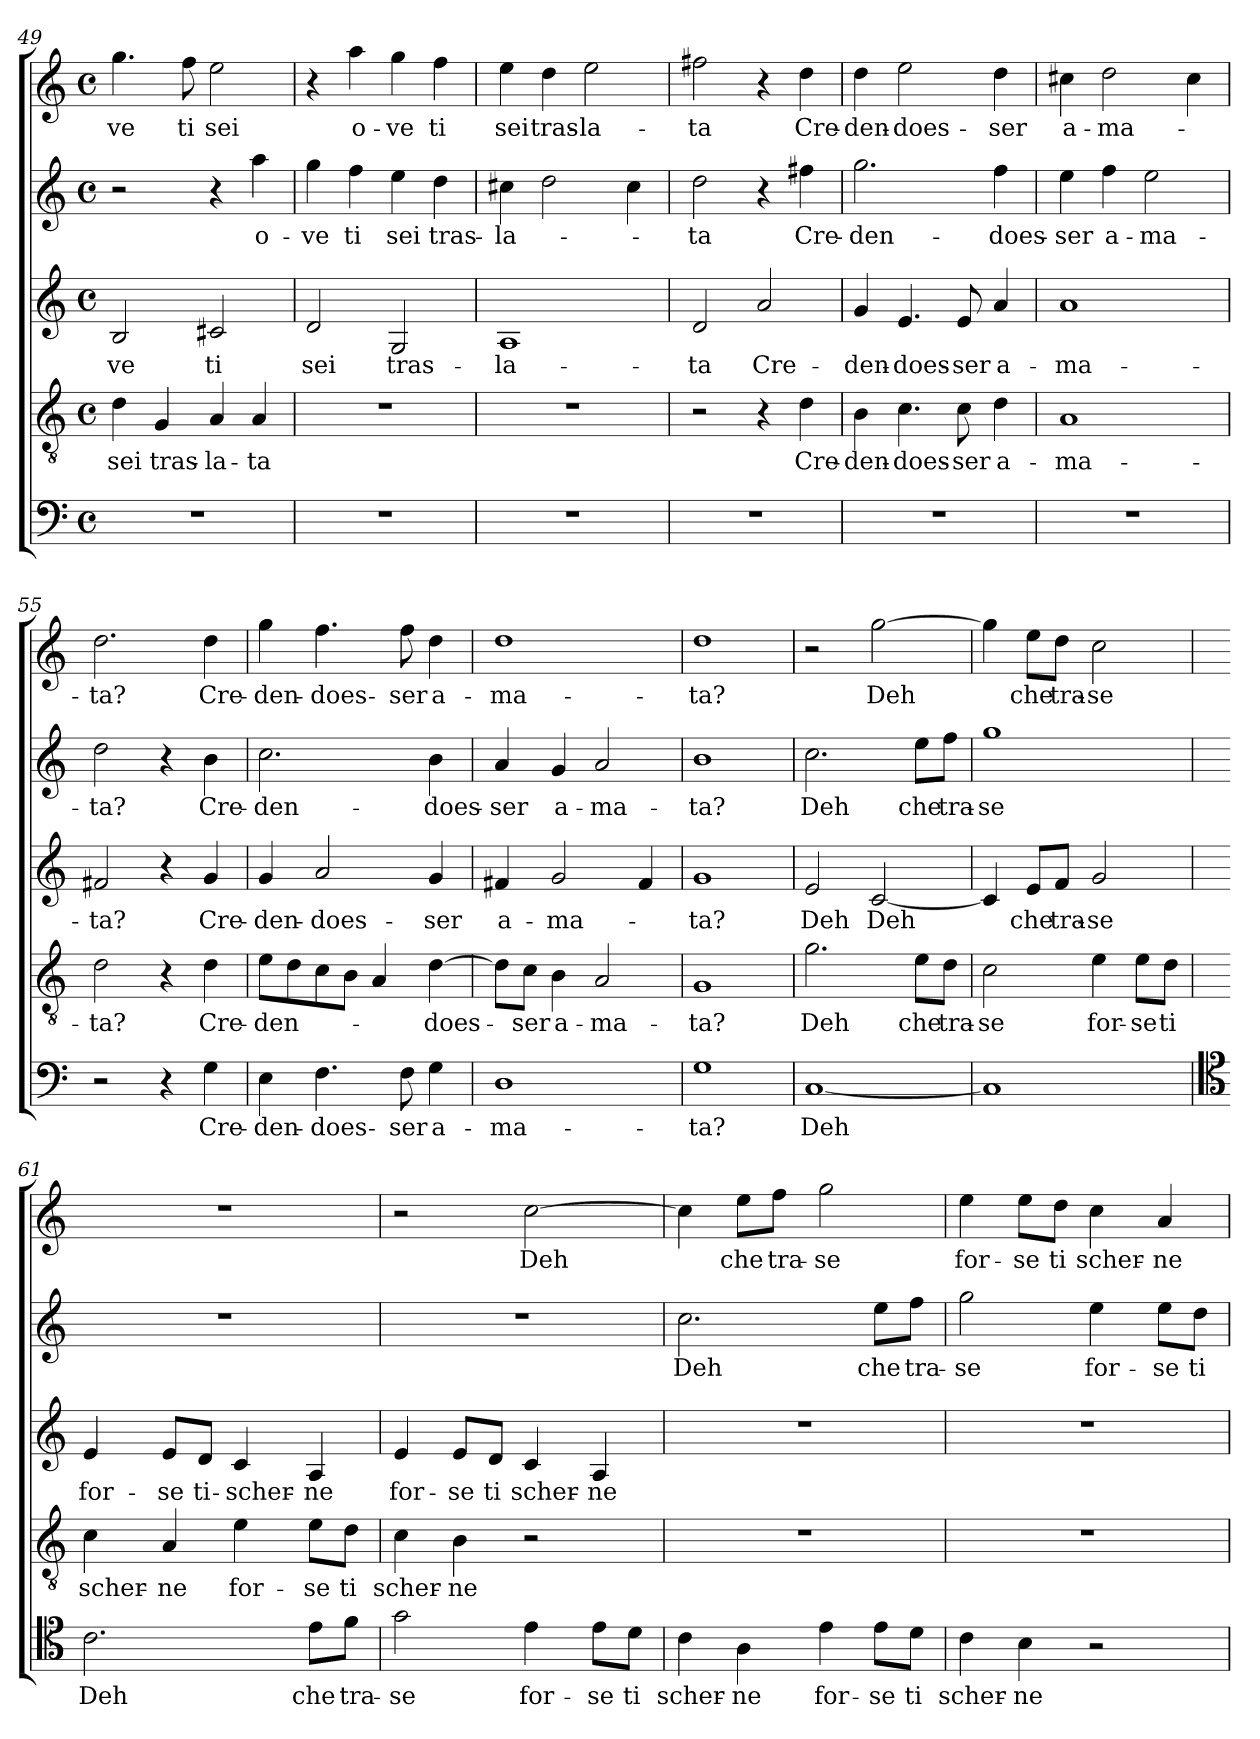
**kern	**text	**kern	**text	**kern	**text	**kern	**text	**kern	**text
*part5	*part5	*part4	*part4	*part3	*part3	*part2	*part2	*part1	*part1
*staff5	*staff5	*staff4	*staff4	*staff3	*staff3	*staff2	*staff2	*staff1	*staff1
*clefF4	*	*clefGv2	*	*clefG2	*	*clefG2	*	*clefG2	*
*k[]	*	*k[]	*	*k[]	*	*k[]	*	*k[]	*
*C:	*	*C:	*	*C:	*	*C:	*	*C:	*
*M4/4	*	*M4/4	*	*M4/4	*	*M4/4	*	*M4/4	*
*met(c)	*	*met(c)	*	*met(c)	*	*met(c)	*	*met(c)	*
=49	=49	=49	=49	=49	=49	=49	=49	=49	=49
1r	.	4d\	sei	2B/	-ve	2r	.	4.gg\	-ve
.	.	4G/	tras-	.	.	.	.	.	.
.	.	.	.	.	.	.	.	8ff\	ti
.	.	4A/	-la-	2c#X/	ti	4r	.	2ee\	sei
.	.	4A/	-ta	.	.	4aa\	o-	.	.
=50	=50	=50	=50	=50	=50	=50	=50	=50	=50
1r	.	1r	.	2d/	sei	4gg\	-ve	4r	.
.	.	.	.	.	.	4ff\	ti	4aa\	o-
.	.	.	.	2G/	tras-	4ee\	sei	4gg\	-ve
.	.	.	.	.	.	4dd\	tras-	4ff\	ti
!!LO:LB:g=z
=51	=51	=51	=51	=51	=51	=51	=51	=51	=51
1r	.	1r	.	1A	-la-	4cc#X\	-la-	4ee\	sei
.	.	.	.	.	.	2dd\	.	4dd\	tras-
.	.	.	.	.	.	.	.	2ee\	-la-
.	.	.	.	.	.	4cc#\	.	.	.
=52	=52	=52	=52	=52	=52	=52	=52	=52	=52
1r	.	2r	.	2d/	-ta	2dd\	-ta	2ff#X\	-ta
.	.	4r	.	2a/	Cre-	4r	.	4r	.
.	.	4d\	Cre-	.	.	4ff#X\	Cre-	4dd\	Cre-
=53	=53	=53	=53	=53	=53	=53	=53	=53	=53
1r	.	4B\	-den-	4g/	-den-	2.gg\	-den-	4dd\	-den-
.	.	4.c\	-does-	4.e/	-does-	.	.	2ee\	-does-
.	.	8c\	-ser	8e/	-ser	.	.	.	.
.	.	4d\	a-	4a/	a-	4ff\	-does-	4dd\	-ser
=54	=54	=54	=54	=54	=54	=54	=54	=54	=54
1r	.	1A	-ma-	1a	-ma-	4ee\	-ser	4cc#X\	a-
.	.	.	.	.	.	4ff\	a-	2dd\	-ma-
.	.	.	.	.	.	2ee\	-ma-	.	.
.	.	.	.	.	.	.	.	4cc#\	.
=55	=55	=55	=55	=55	=55	=55	=55	=55	=55
2r	.	2d\	-ta?	2f#X/	-ta?	2dd\	-ta?	2.dd\	-ta?
4r	.	4r	.	4r	.	4r	.	.	.
4G\	Cre-	4d\	Cre-	4g/	Cre-	4b\	Cre-	4dd\	Cre-
!!LO:LB:g=z
=56	=56	=56	=56	=56	=56	=56	=56	=56	=56
4E\	-den-	8e\L	-den-	4g/	-den-	2.cc\	-den-	4gg\	-den-
.	.	8d\	.	.	.	.	.	.	.
4.F\	-does-	8c\	.	2a/	-does-	.	.	4.ff\	-does-
.	.	8B\J	.	.	.	.	.	.	.
.	.	4A/	.	.	.	.	.	.	.
8F\	-ser	.	.	.	.	.	.	8ff\	-ser
4G\	a-	[4d\	-does-	4g/	-ser	4b\	-does-	4dd\	a-
=57	=57	=57	=57	=57	=57	=57	=57	=57	=57
1D	-ma-	8d\L]	.	4f#X/	a-	4a/	-ser	1dd	-ma-
.	.	8c\J	-ser	.	.	.	.	.	.
.	.	4B\	a-	2g/	-ma-	4g/	a-	.	.
.	.	2A/	-ma-	.	.	2a/	-ma-	.	.
.	.	.	.	4f#/	.	.	.	.	.
=58	=58	=58	=58	=58	=58	=58	=58	=58	=58
1G	-ta?	1G	-ta?	1g	-ta?	1b	-ta?	1dd	-ta?
=59	=59	=59	=59	=59	=59	=59	=59	=59	=59
[1C	Deh	2.g\	Deh	2e/	Deh	2.cc\	Deh	2r	.
.	.	.	.	[2c/	Deh	.	.	[2gg\	Deh
.	.	8e\L	che	.	.	8ee\L	che	.	.
.	.	8d\J	tra-	.	.	8ff\J	tra-	.	.
=60	=60	=60	=60	=60	=60	=60	=60	=60	=60
1C]	.	2c\	-se	4c/]	.	1gg	-se	4gg\]	.
.	.	.	.	8e/L	che	.	.	8ee\L	che
.	.	.	.	8f/J	tra-	.	.	8dd\J	tra-
.	.	4e\	for-	2g/	-se	.	.	2cc\	-se
.	.	8e\L	-se	.	.	.	.	.	.
.	.	8d\J	ti	.	.	.	.	.	.
!!LO:PB:g=z
=61	=61	=61	=61	=61	=61	=61	=61	=61	=61
*clefC4	*	*	*	*	*	*	*	*	*
2.c\	Deh	4c\	scher-	4e/	for-	1r	.	1r	.
.	.	4A/	-ne	8e/L	-se	.	.	.	.
.	.	.	.	8d/J	ti-	.	.	.	.
.	.	4e\	for-	4c/	-scher-	.	.	.	.
8e\L	che	8e\L	-se	4A/	-ne	.	.	.	.
8f\J	tra-	8d\J	ti	.	.	.	.	.	.
=62	=62	=62	=62	=62	=62	=62	=62	=62	=62
2g\	-se	4c\	scher-	4e/	for-	1r	.	2r	.
.	.	4B\	-ne	8e/L	-se	.	.	.	.
.	.	.	.	8d/J	ti	.	.	.	.
4e\	for-	2r	.	4c/	scher-	.	.	[2cc\	Deh
8e\L	-se	.	.	4A/	-ne	.	.	.	.
8d\J	ti	.	.	.	.	.	.	.	.
=63	=63	=63	=63	=63	=63	=63	=63	=63	=63
4c\	scher-	1r	.	1r	.	2.cc\	Deh	4cc\]	.
4A\	-ne	.	.	.	.	.	.	8ee\L	che
.	.	.	.	.	.	.	.	8ff\J	tra-
4e\	for-	.	.	.	.	.	.	2gg\	-se
8e\L	-se	.	.	.	.	8ee\L	che	.	.
8d\J	ti	.	.	.	.	8ff\J	tra-	.	.
=64	=64	=64	=64	=64	=64	=64	=64	=64	=64
4c\	scher-	1r	.	1r	.	2gg\	-se	4ee\	for-
4B\	-ne	.	.	.	.	.	.	8ee\L	-se
.	.	.	.	.	.	.	.	8dd\J	ti
2r	.	.	.	.	.	4ee\	for-	4cc\	scher-
.	.	.	.	.	.	8ee\L	-se	4a/	-ne
.	.	.	.	.	.	8dd\J	ti	.	.
=	=	=	=	=	=	=	=	=	=
*-	*-	*-	*-	*-	*-	*-	*-	*-	*-
